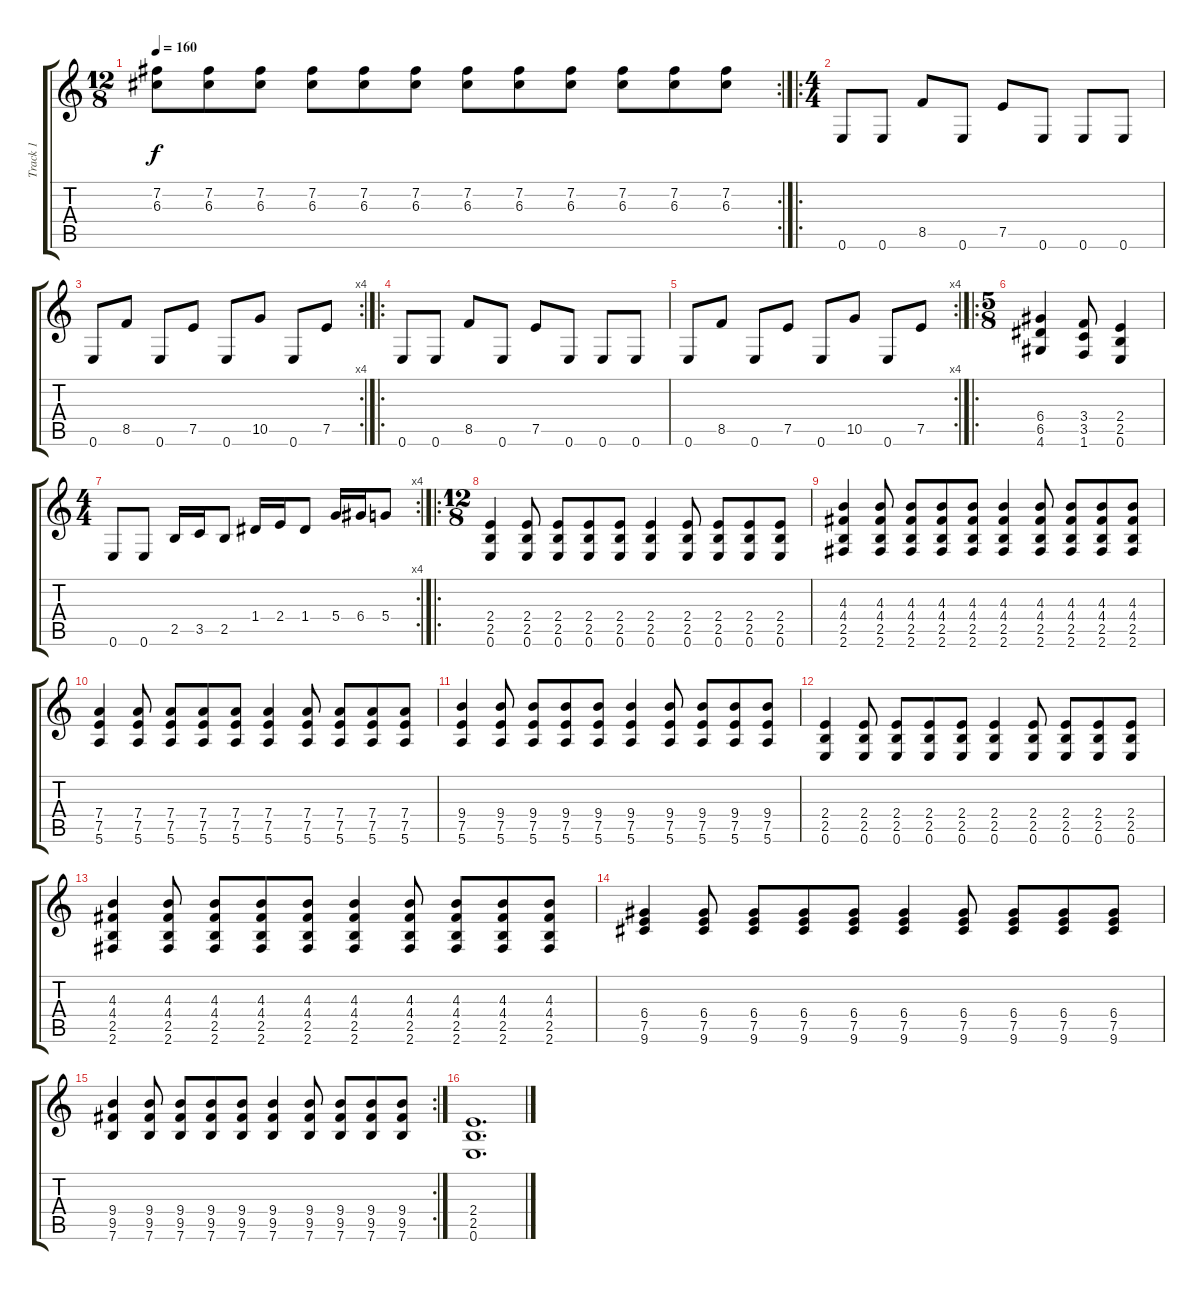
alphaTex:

\track ("Track 1" "Track 1") {instrument distortionguitar}
\staff {score tabs}
\tuning (E4 B3 G3 D3 A2 E2) {hide}
\rc 2
\ts (12 8)
\tempo 160
\clef g2
\ks c
(7.2 6.3).8{dy f} (7.2 6.3).8 (7.2 6.3).8 (7.2 6.3).8 (7.2 6.3).8 (7.2 6.3).8 (7.2 6.3).8 (7.2 6.3).8 (7.2 6.3).8 (7.2 6.3).8 (7.2 6.3).8 (7.2 6.3).8 |
\ro
\ts (4 4)
0.6.8 0.6.8 8.5.8 0.6.8 7.5.8 0.6.8 0.6.8 0.6.8 |
\rc 4
0.6.8 8.5.8 0.6.8 7.5.8 0.6.8 10.5.8 0.6.8 7.5.8 |
\ro
0.6.8 0.6.8 8.5.8 0.6.8 7.5.8 0.6.8 0.6.8 0.6.8 |
\rc 4
0.6.8 8.5.8 0.6.8 7.5.8 0.6.8 10.5.8 0.6.8 7.5.8 |
\ro
\ts (5 8)
(6.4 6.5 4.6).4 (3.4 3.5 1.6).8 (2.4 2.5 0.6).4 |
\rc 4
\ts (4 4)
0.6.8 0.6.8 2.5.16 3.5.16 2.5.8 1.4.16 2.4.16 1.4.8 5.4.16 6.4.16 5.4.8 |
\ro
\ts (12 8)
(2.4 2.5 0.6).4 (2.4 2.5 0.6).8 (2.4 2.5 0.6).8 (2.4 2.5 0.6).8 (2.4 2.5 0.6).8 (2.4 2.5 0.6).4 (2.4 2.5 0.6).8 (2.4 2.5 0.6).8 (2.4 2.5 0.6).8 (2.4 2.5 0.6).8 |
(4.3 4.4 2.5 2.6).4 (4.3 4.4 2.5 2.6).8 (4.3 4.4 2.5 2.6).8 (4.3 4.4 2.5 2.6).8 (4.3 4.4 2.5 2.6).8 (4.3 4.4 2.5 2.6).4 (4.3 4.4 2.5 2.6).8 (4.3 4.4 2.5 2.6).8 (4.3 4.4 2.5 2.6).8 (4.3 4.4 2.5 2.6).8 |
(7.4 7.5 5.6).4 (7.4 7.5 5.6).8 (7.4 7.5 5.6).8 (7.4 7.5 5.6).8 (7.4 7.5 5.6).8 (7.4 7.5 5.6).4 (7.4 7.5 5.6).8 (7.4 7.5 5.6).8 (7.4 7.5 5.6).8 (7.4 7.5 5.6).8 |
(9.4 7.5 5.6).4 (9.4 7.5 5.6).8 (9.4 7.5 5.6).8 (9.4 7.5 5.6).8 (9.4 7.5 5.6).8 (9.4 7.5 5.6).4 (9.4 7.5 5.6).8 (9.4 7.5 5.6).8 (9.4 7.5 5.6).8 (9.4 7.5 5.6).8 |
(2.4 2.5 0.6).4 (2.4 2.5 0.6).8 (2.4 2.5 0.6).8 (2.4 2.5 0.6).8 (2.4 2.5 0.6).8 (2.4 2.5 0.6).4 (2.4 2.5 0.6).8 (2.4 2.5 0.6).8 (2.4 2.5 0.6).8 (2.4 2.5 0.6).8 |
(4.3 4.4 2.5 2.6).4 (4.3 4.4 2.5 2.6).8 (4.3 4.4 2.5 2.6).8 (4.3 4.4 2.5 2.6).8 (4.3 4.4 2.5 2.6).8 (4.3 4.4 2.5 2.6).4 (4.3 4.4 2.5 2.6).8 (4.3 4.4 2.5 2.6).8 (4.3 4.4 2.5 2.6).8 (4.3 4.4 2.5 2.6).8 |
(6.4 7.5 9.6).4 (6.4 7.5 9.6).8 (6.4 7.5 9.6).8 (6.4 7.5 9.6).8 (6.4 7.5 9.6).8 (6.4 7.5 9.6).4 (6.4 7.5 9.6).8 (6.4 7.5 9.6).8 (6.4 7.5 9.6).8 (6.4 7.5 9.6).8 |
\rc 2
(9.4 9.5 7.6).4 (9.4 9.5 7.6).8 (9.4 9.5 7.6).8 (9.4 9.5 7.6).8 (9.4 9.5 7.6).8 (9.4 9.5 7.6).4 (9.4 9.5 7.6).8 (9.4 9.5 7.6).8 (9.4 9.5 7.6).8 (9.4 9.5 7.6).8 |
(2.4 2.5 0.6).1{d}
